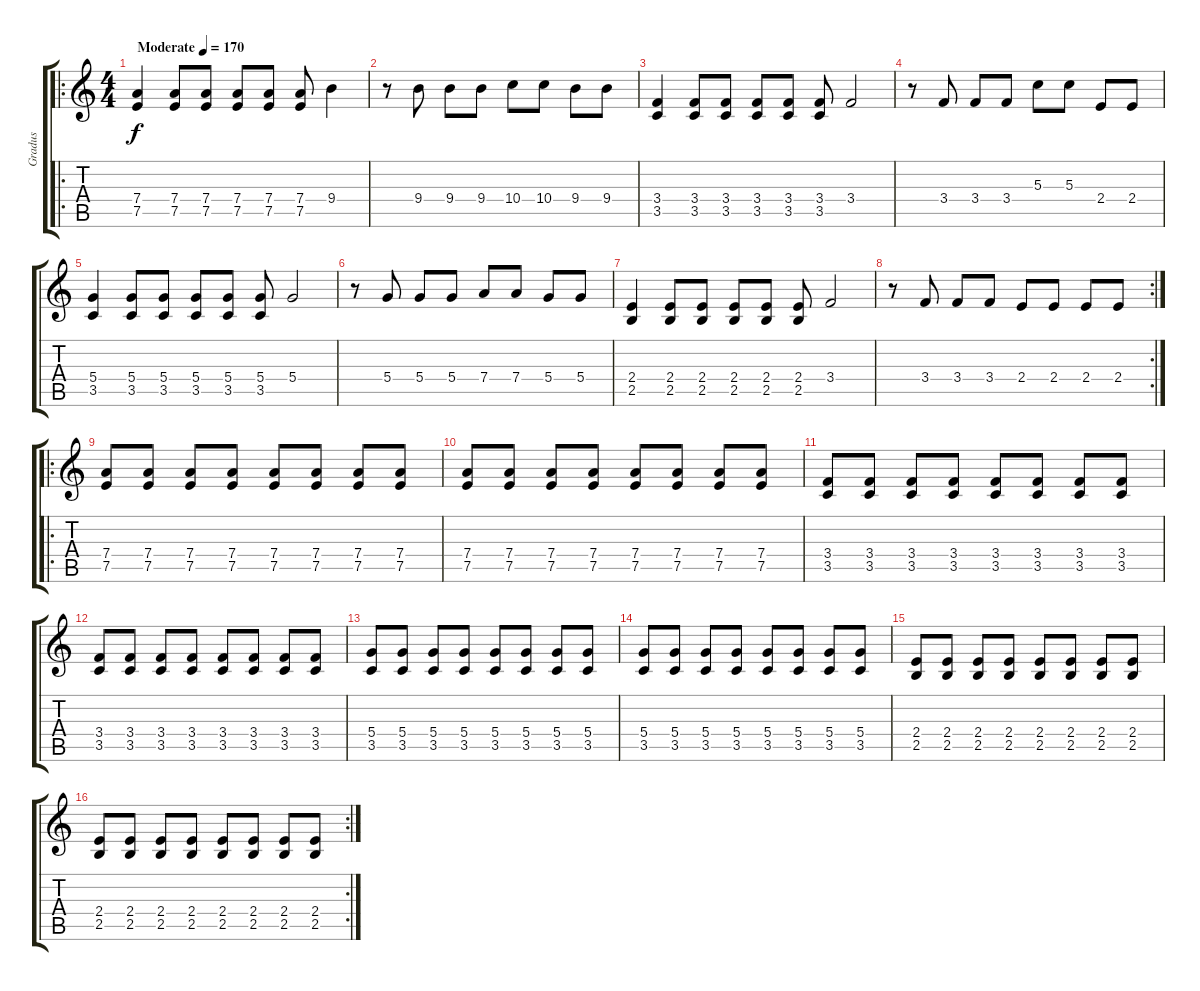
\track ("Gradus" "Gradus") {instrument distortionguitar}
\staff {score tabs}
\tuning (E4 B3 G3 D3 A2 E2) {hide}
\ro
\ts (4 4)
\tempo (170 "Moderate")
\clef g2
\ks c
(7.4 7.5).4{dy f instrument distortionguitar} (7.4 7.5).8 (7.4 7.5).8 (7.4 7.5).8 (7.4 7.5).8 (7.4 7.5).8 9.4.4 |
r.8 9.4.8 9.4.8 9.4.8 10.4.8 10.4.8 9.4.8 9.4.8 |
(3.4 3.5).4 (3.4 3.5).8 (3.4 3.5).8 (3.4 3.5).8 (3.4 3.5).8 (3.4 3.5).8 3.4.2 |
r.8 3.4.8 3.4.8 3.4.8 5.3.8 5.3.8 2.4.8 2.4.8 |
(5.4 3.5).4 (5.4 3.5).8 (5.4 3.5).8 (5.4 3.5).8 (5.4 3.5).8 (5.4 3.5).8 5.4.2 |
r.8 5.4.8 5.4.8 5.4.8 7.4.8 7.4.8 5.4.8 5.4.8 |
(2.4 2.5).4 (2.4 2.5).8 (2.4 2.5).8 (2.4 2.5).8 (2.4 2.5).8 (2.4 2.5).8 3.4.2 |
\rc 2
r.8 3.4.8 3.4.8 3.4.8 2.4.8 2.4.8 2.4.8 2.4.8 |
\ro
(7.4 7.5).8 (7.4 7.5).8 (7.4 7.5).8 (7.4 7.5).8 (7.4 7.5).8 (7.4 7.5).8 (7.4 7.5).8 (7.4 7.5).8 |
(7.4 7.5).8 (7.4 7.5).8 (7.4 7.5).8 (7.4 7.5).8 (7.4 7.5).8 (7.4 7.5).8 (7.4 7.5).8 (7.4 7.5).8 |
(3.4 3.5).8 (3.4 3.5).8 (3.4 3.5).8 (3.4 3.5).8 (3.4 3.5).8 (3.4 3.5).8 (3.4 3.5).8 (3.4 3.5).8 |
(3.4 3.5).8 (3.4 3.5).8 (3.4 3.5).8 (3.4 3.5).8 (3.4 3.5).8 (3.4 3.5).8 (3.4 3.5).8 (3.4 3.5).8 |
(5.4 3.5).8 (5.4 3.5).8 (5.4 3.5).8 (5.4 3.5).8 (5.4 3.5).8 (5.4 3.5).8 (5.4 3.5).8 (5.4 3.5).8 |
(5.4 3.5).8 (5.4 3.5).8 (5.4 3.5).8 (5.4 3.5).8 (5.4 3.5).8 (5.4 3.5).8 (5.4 3.5).8 (5.4 3.5).8 |
(2.4 2.5).8 (2.4 2.5).8 (2.4 2.5).8 (2.4 2.5).8 (2.4 2.5).8 (2.4 2.5).8 (2.4 2.5).8 (2.4 2.5).8 |
\rc 2
(2.4 2.5).8 (2.4 2.5).8 (2.4 2.5).8 (2.4 2.5).8 (2.4 2.5).8 (2.4 2.5).8 (2.4 2.5).8 (2.4 2.5).8
